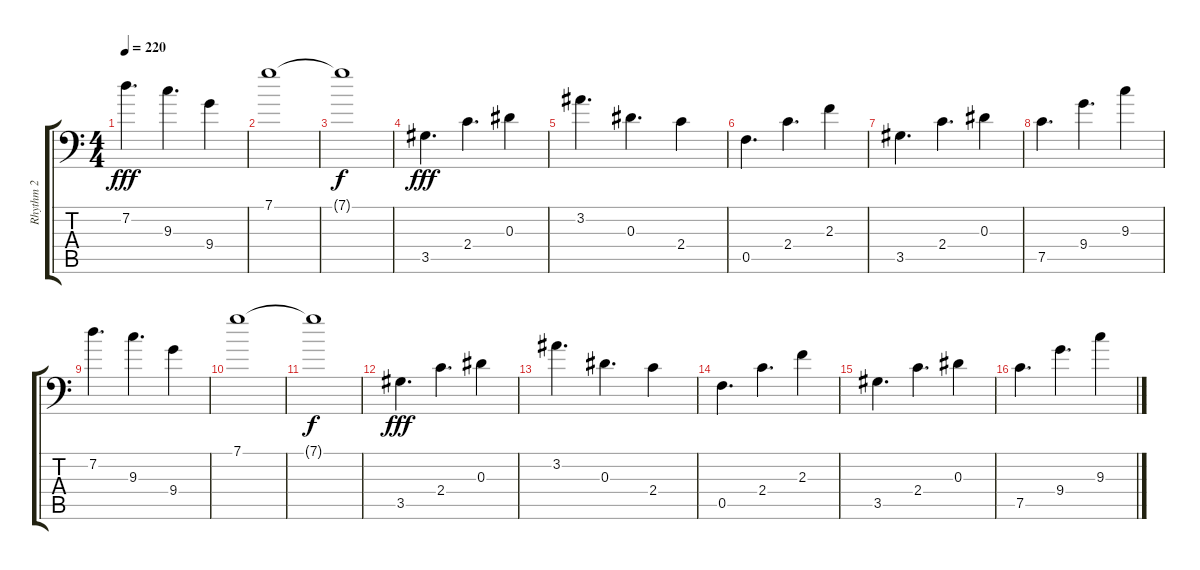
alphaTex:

\track ("Rhythm 2" "Rhythm 2") {instrument distortionguitar}
\staff {score tabs}
\tuning (C4 G3 Eb3 Bb2 F2 Bb1) {hide}
\ts (4 4)
\tempo 220
\clef f4
\ks c
7.2.4{d dy fff} 9.3.4{d} 9.4.4 |
7.1.1 |
7.1{t}.1{dy f} |
3.5.4{d dy fff} 2.4.4{d} 0.3.4 |
3.2.4{d} 0.3.4{d} 2.4.4 |
0.5.4{d} 2.4.4{d} 2.3.4 |
3.5.4{d} 2.4.4{d} 0.3.4 |
7.5.4{d} 9.4.4{d} 9.3.4 |
7.2.4{d} 9.3.4{d} 9.4.4 |
7.1.1 |
7.1{t}.1{dy f} |
3.5.4{d dy fff} 2.4.4{d} 0.3.4 |
3.2.4{d} 0.3.4{d} 2.4.4 |
0.5.4{d} 2.4.4{d} 2.3.4 |
3.5.4{d} 2.4.4{d} 0.3.4 |
7.5.4{d} 9.4.4{d} 9.3.4
